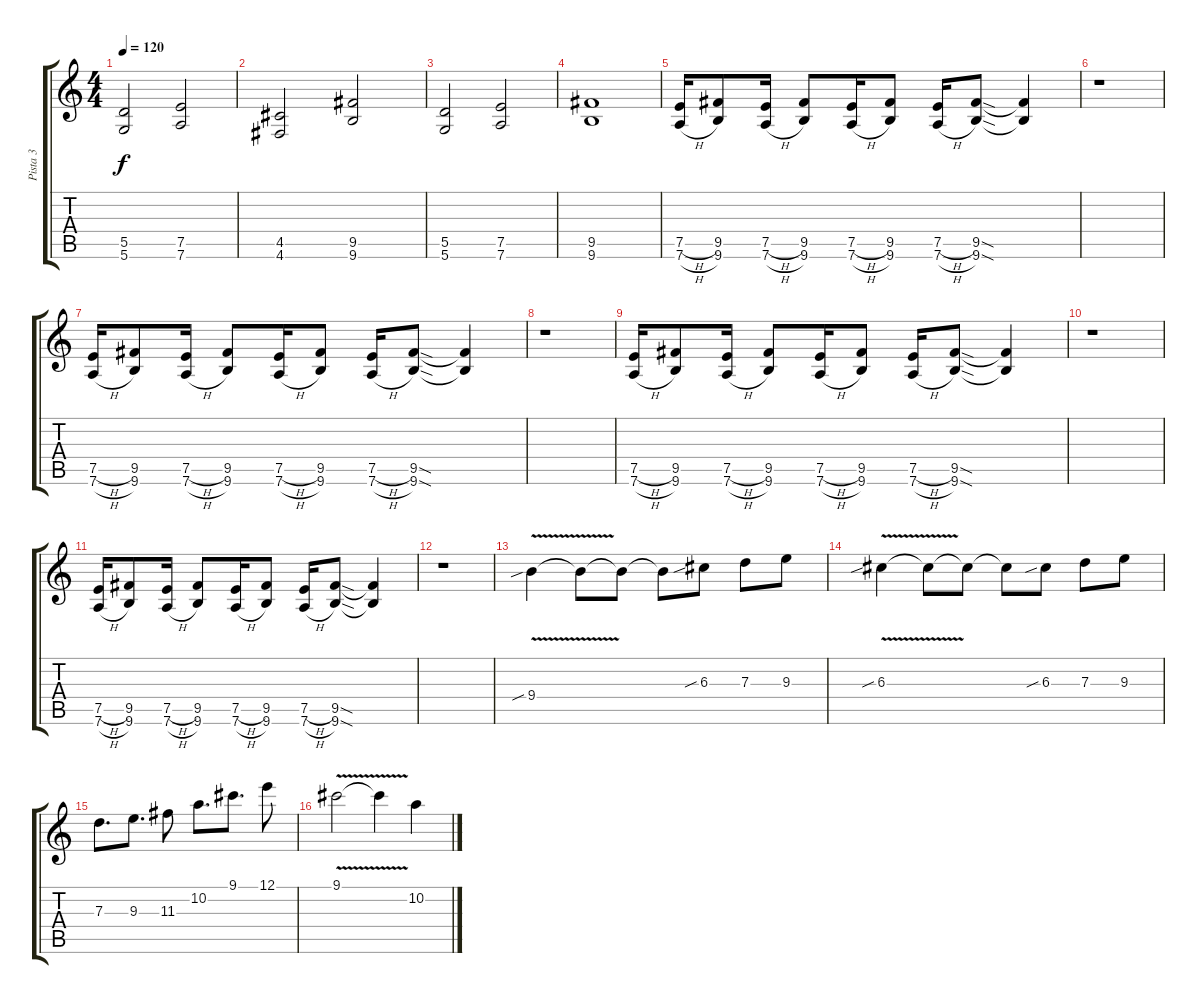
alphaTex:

\track ("Pista 3" "Pista 3") {instrument overdrivenguitar}
\staff {score tabs}
\tuning (E4 B3 G3 D3 A2 D2) {hide}
\ts (4 4)
\tempo 120
\clef g2
\ks c
(5.5 5.6).2{dy f} (7.5 7.6).2 |
(4.5 4.6).2 (9.5 9.6).2 |
(5.5 5.6).2 (7.5 7.6).2 |
(9.5 9.6).1 |
(7.5{h} 7.6{h}).16 (9.5 9.6).8 (7.5{h} 7.6{h}).16 (9.5 9.6).8 (7.5{h} 7.6{h}).16 (9.5 9.6).8 (7.5{h} 7.6{h}).16 (9.5{sod} 9.6{sod}).8 (9.5{t} 9.6{t}).4 |
r.1 |
(7.5{h} 7.6{h}).16 (9.5 9.6).8 (7.5{h} 7.6{h}).16 (9.5 9.6).8 (7.5{h} 7.6{h}).16 (9.5 9.6).8 (7.5{h} 7.6{h}).16 (9.5{sod} 9.6{sod}).8 (9.5{t} 9.6{t}).4 |
r.1 |
(7.5{h} 7.6{h}).16 (9.5 9.6).8 (7.5{h} 7.6{h}).16 (9.5 9.6).8 (7.5{h} 7.6{h}).16 (9.5 9.6).8 (7.5{h} 7.6{h}).16 (9.5{sod} 9.6{sod}).8 (9.5{t} 9.6{t}).4 |
r.1 |
(7.5{h} 7.6{h}).16 (9.5 9.6).8 (7.5{h} 7.6{h}).16 (9.5 9.6).8 (7.5{h} 7.6{h}).16 (9.5 9.6).8 (7.5{h} 7.6{h}).16 (9.5{sod} 9.6{sod}).8 (9.5{t} 9.6{t}).4 |
r.1 |
9.4{v sib}.4{volume 15 instrument overdrivenguitar} 9.4{t}.8 9.4{t}.8 9.4{t}.8 6.3{sib}.8 7.3.8 9.3.8 |
6.3{v sib}.4 6.3{t}.8 6.3{t}.8 6.3{t}.8 6.3{sib}.8 7.3.8 9.3.8 |
7.3.8{d} 9.3.8{d} 11.3.8 10.2.8{d} 9.1.8{d} 12.1.8 |
9.1{v}.2 9.1{t}.4 10.2.4
